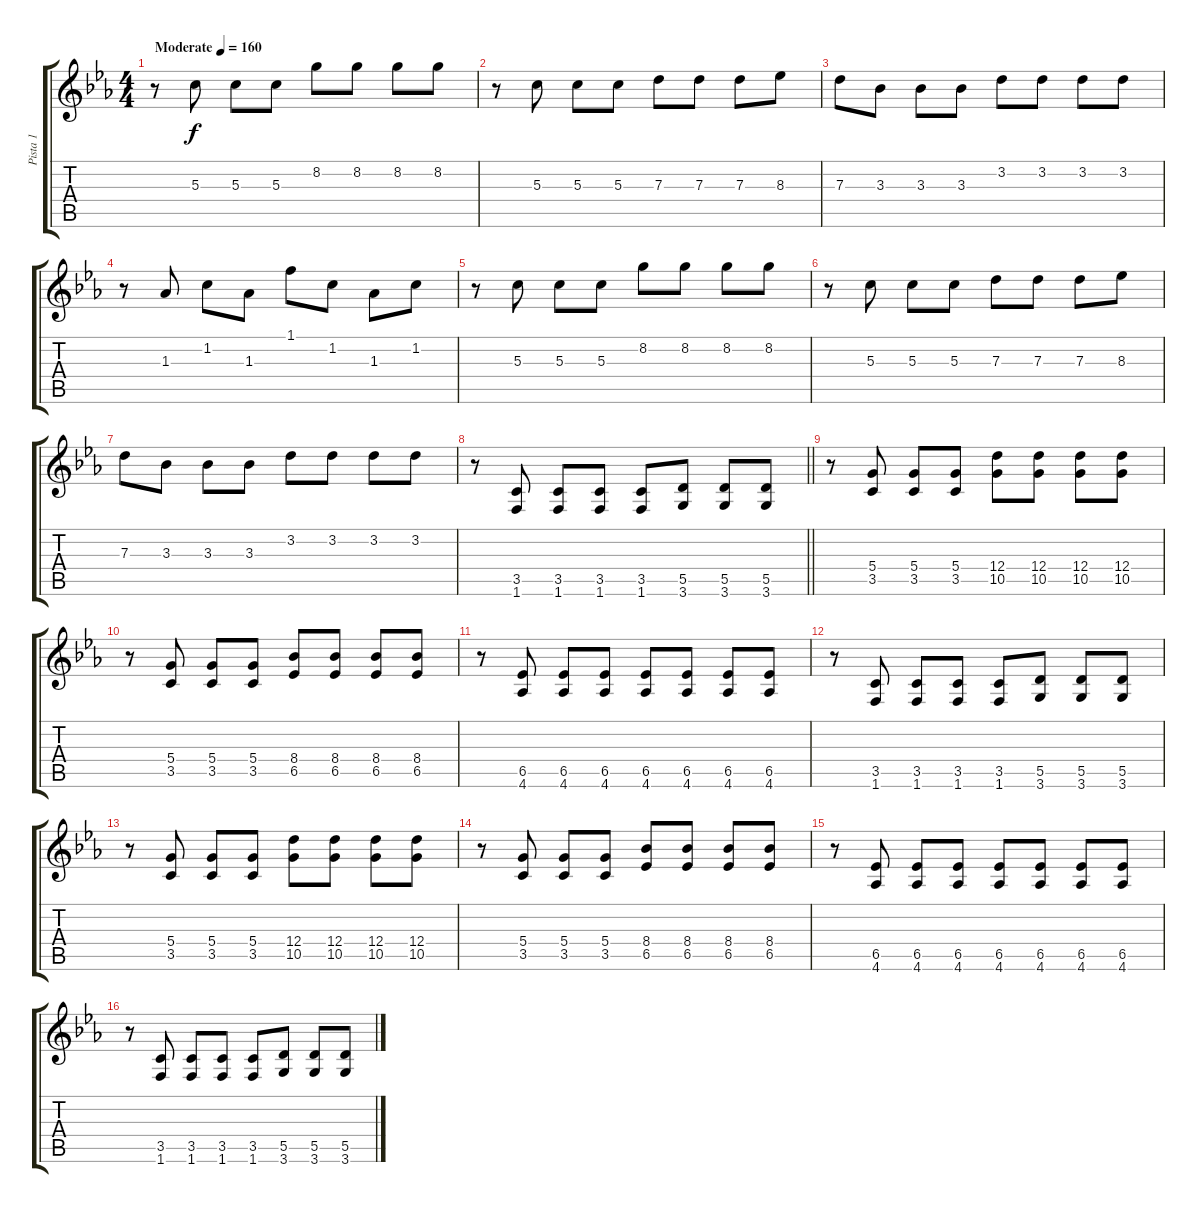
\track ("Pista 1" "Pista 1") {instrument distortionguitar}
\staff {score tabs}
\tuning (E4 B3 G3 D3 A2 E2) {hide}
\ts (4 4)
\tempo (160 "Moderate")
\clef g2
\ks cminor
r.8{dy f instrument distortionguitar} 5.3.8 5.3.8 5.3.8 8.2.8 8.2.8 8.2.8 8.2.8 |
r.8 5.3.8 5.3.8 5.3.8 7.3.8 7.3.8 7.3.8 8.3.8 |
7.3.8 3.3.8 3.3.8 3.3.8 3.2.8 3.2.8 3.2.8 3.2.8 |
r.8 1.3.8 1.2.8 1.3.8 1.1.8 1.2.8 1.3.8 1.2.8 |
r.8 5.3.8 5.3.8 5.3.8 8.2.8 8.2.8 8.2.8 8.2.8 |
r.8 5.3.8 5.3.8 5.3.8 7.3.8 7.3.8 7.3.8 8.3.8 |
7.3.8 3.3.8 3.3.8 3.3.8 3.2.8 3.2.8 3.2.8 3.2.8 |
\barLineRight lightlight
r.8 (3.5 1.6).8 (3.5 1.6).8 (3.5 1.6).8 (3.5 1.6).8 (5.5 3.6).8 (5.5 3.6).8 (5.5 3.6).8 |
r.8 (5.4 3.5).8 (5.4 3.5).8 (5.4 3.5).8 (12.4 10.5).8 (12.4 10.5).8 (12.4 10.5).8 (12.4 10.5).8 |
r.8 (5.4 3.5).8 (5.4 3.5).8 (5.4 3.5).8 (8.4 6.5).8 (8.4 6.5).8 (8.4 6.5).8 (8.4 6.5).8 |
r.8 (6.5 4.6).8 (6.5 4.6).8 (6.5 4.6).8 (6.5 4.6).8 (6.5 4.6).8 (6.5 4.6).8 (6.5 4.6).8 |
r.8 (3.5 1.6).8 (3.5 1.6).8 (3.5 1.6).8 (3.5 1.6).8 (5.5 3.6).8 (5.5 3.6).8 (5.5 3.6).8 |
r.8 (5.4 3.5).8 (5.4 3.5).8 (5.4 3.5).8 (12.4 10.5).8 (12.4 10.5).8 (12.4 10.5).8 (12.4 10.5).8 |
r.8 (5.4 3.5).8 (5.4 3.5).8 (5.4 3.5).8 (8.4 6.5).8 (8.4 6.5).8 (8.4 6.5).8 (8.4 6.5).8 |
r.8 (6.5 4.6).8 (6.5 4.6).8 (6.5 4.6).8 (6.5 4.6).8 (6.5 4.6).8 (6.5 4.6).8 (6.5 4.6).8 |
r.8 (3.5 1.6).8 (3.5 1.6).8 (3.5 1.6).8 (3.5 1.6).8 (5.5 3.6).8 (5.5 3.6).8 (5.5 3.6).8
